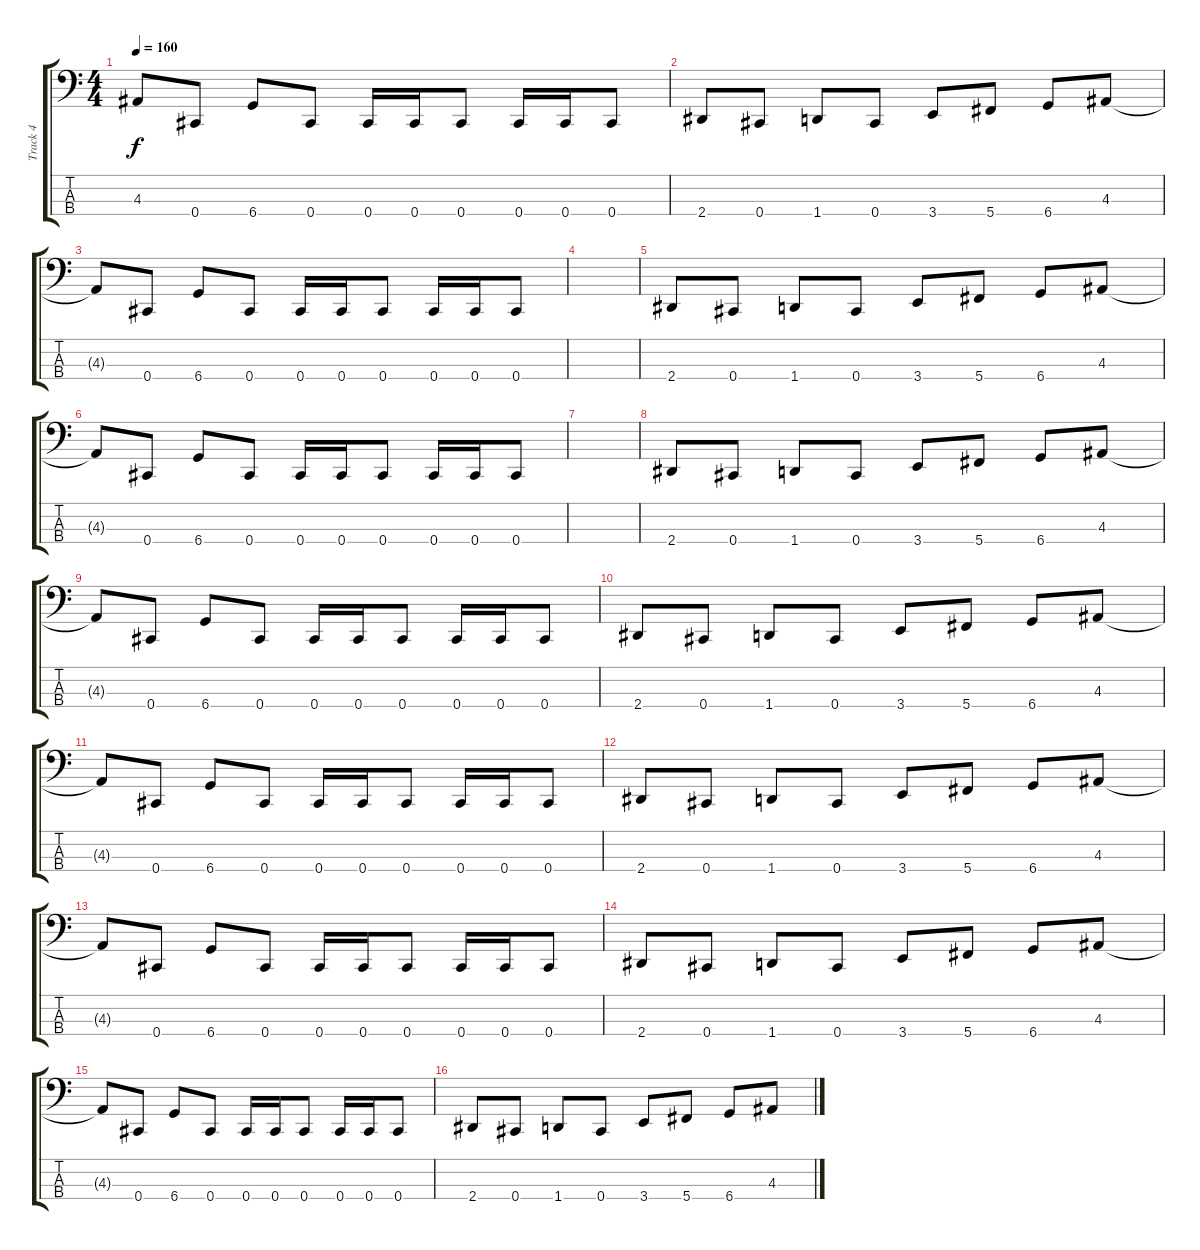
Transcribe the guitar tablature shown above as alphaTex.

\track ("Track 4" "Track 4") {instrument electricbasspick}
\staff {score tabs}
\tuning (E2 B1 Gb1 Db1) {hide}
\ts (4 4)
\tempo 160
\clef f4
\ks c
4.3{t}.8{dy f} 0.4.8 6.4.8 0.4.8 0.4.16 0.4.16 0.4.8 0.4.16 0.4.16 0.4.8 |
2.4.8 0.4.8 1.4.8 0.4.8 3.4.8 5.4.8 6.4.8 4.3.8 |
4.3{t}.8 0.4.8 6.4.8 0.4.8 0.4.16 0.4.16 0.4.8 0.4.16 0.4.16 0.4.8 |
|
2.4.8 0.4.8 1.4.8 0.4.8 3.4.8 5.4.8 6.4.8 4.3.8 |
4.3{t}.8 0.4.8 6.4.8 0.4.8 0.4.16 0.4.16 0.4.8 0.4.16 0.4.16 0.4.8 |
|
2.4.8 0.4.8 1.4.8 0.4.8 3.4.8 5.4.8 6.4.8 4.3.8 |
4.3{t}.8 0.4.8 6.4.8 0.4.8 0.4.16 0.4.16 0.4.8 0.4.16 0.4.16 0.4.8 |
2.4.8 0.4.8 1.4.8 0.4.8 3.4.8 5.4.8 6.4.8 4.3.8 |
4.3{t}.8 0.4.8 6.4.8 0.4.8 0.4.16 0.4.16 0.4.8 0.4.16 0.4.16 0.4.8 |
2.4.8 0.4.8 1.4.8 0.4.8 3.4.8 5.4.8 6.4.8 4.3.8 |
4.3{t}.8 0.4.8 6.4.8 0.4.8 0.4.16 0.4.16 0.4.8 0.4.16 0.4.16 0.4.8 |
2.4.8 0.4.8 1.4.8 0.4.8 3.4.8 5.4.8 6.4.8 4.3.8 |
4.3{t}.8 0.4.8 6.4.8 0.4.8 0.4.16 0.4.16 0.4.8 0.4.16 0.4.16 0.4.8 |
2.4.8 0.4.8 1.4.8 0.4.8 3.4.8 5.4.8 6.4.8 4.3.8
